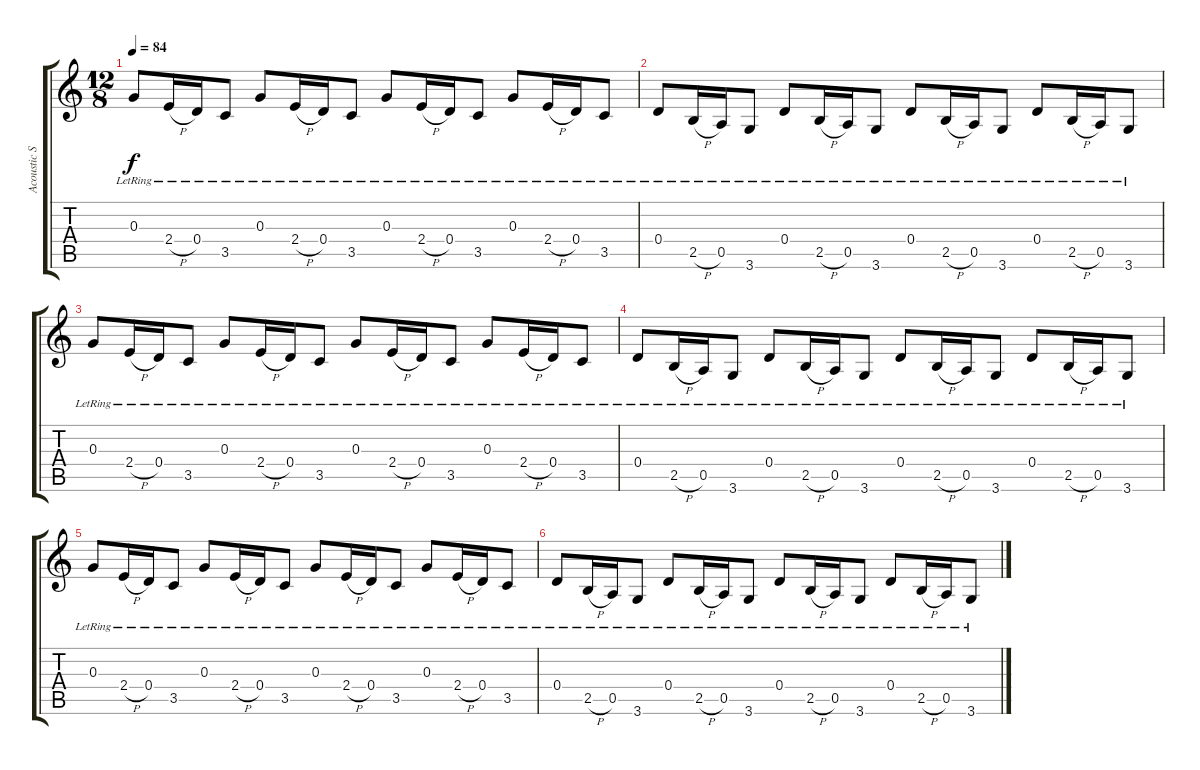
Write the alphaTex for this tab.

\track ("Acoustic Second Track/Pick" "Acoustic S") {instrument acousticguitarsteel}
\staff {score tabs}
\tuning (E4 B3 G3 D3 A2 E2) {hide}
\ts (12 8)
\tempo 84
\clef g2
\ks c
0.3{lr}.8{dy f} 2.4{h lr}.16 0.4{lr}.16 3.5{lr}.8 0.3{lr}.8 2.4{h lr}.16 0.4{lr}.16 3.5{lr}.8 0.3{lr}.8 2.4{h lr}.16 0.4{lr}.16 3.5{lr}.8 0.3{lr}.8 2.4{h lr}.16 0.4{lr}.16 3.5{lr}.8 |
0.4{lr}.8 2.5{h lr}.16 0.5{lr}.16 3.6{lr}.8 0.4{lr}.8 2.5{h lr}.16 0.5{lr}.16 3.6{lr}.8 0.4{lr}.8 2.5{h lr}.16 0.5{lr}.16 3.6{lr}.8 0.4{lr}.8 2.5{h lr}.16 0.5{lr}.16 3.6{lr}.8 |
0.3{lr}.8 2.4{h lr}.16 0.4{lr}.16 3.5{lr}.8 0.3{lr}.8 2.4{h lr}.16 0.4{lr}.16 3.5{lr}.8 0.3{lr}.8 2.4{h lr}.16 0.4{lr}.16 3.5{lr}.8 0.3{lr}.8 2.4{h lr}.16 0.4{lr}.16 3.5{lr}.8 |
0.4{lr}.8 2.5{h lr}.16 0.5{lr}.16 3.6{lr}.8 0.4{lr}.8 2.5{h lr}.16 0.5{lr}.16 3.6{lr}.8 0.4{lr}.8 2.5{h lr}.16 0.5{lr}.16 3.6{lr}.8 0.4{lr}.8 2.5{h lr}.16 0.5{lr}.16 3.6{lr}.8 |
0.3{lr}.8 2.4{h lr}.16 0.4{lr}.16 3.5{lr}.8 0.3{lr}.8 2.4{h lr}.16 0.4{lr}.16 3.5{lr}.8 0.3{lr}.8 2.4{h lr}.16 0.4{lr}.16 3.5{lr}.8 0.3{lr}.8 2.4{h lr}.16 0.4{lr}.16 3.5{lr}.8 |
0.4{lr}.8 2.5{h lr}.16 0.5{lr}.16 3.6{lr}.8 0.4{lr}.8 2.5{h lr}.16 0.5{lr}.16 3.6{lr}.8 0.4{lr}.8 2.5{h lr}.16 0.5{lr}.16 3.6{lr}.8 0.4{lr}.8 2.5{h lr}.16 0.5{lr}.16 3.6{lr}.8
